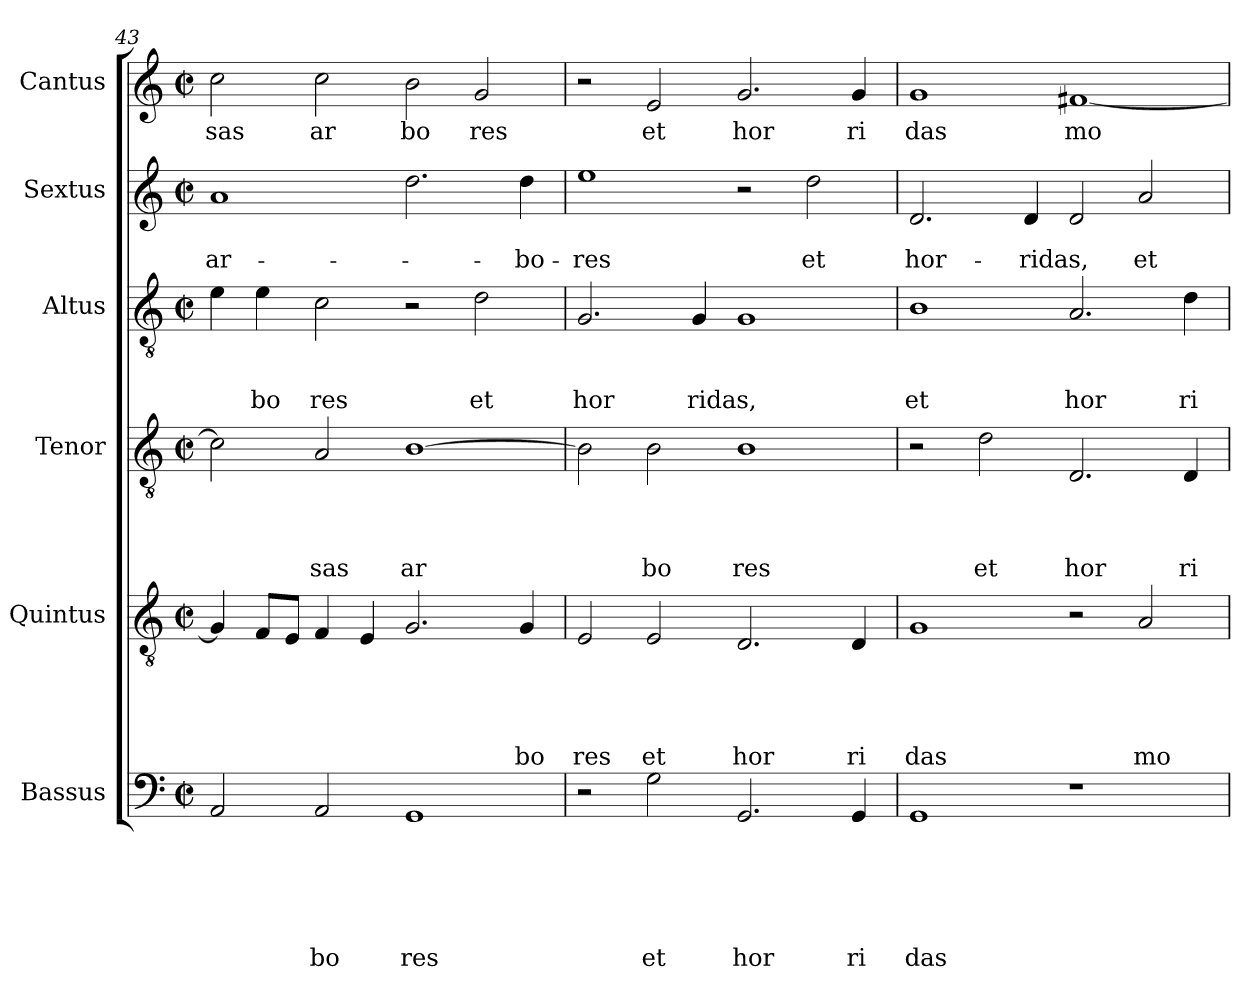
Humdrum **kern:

**kern	**text	**text	**text	**text	**text	**text	**kern	**text	**text	**text	**text	**text	**kern	**text	**text	**text	**text	**kern	**text	**text	**text	**kern	**text	**text	**kern	**text
*part6	*part6	*part6	*part6	*part6	*part6	*part6	*part5	*part5	*part5	*part5	*part5	*part5	*part4	*part4	*part4	*part4	*part4	*part3	*part3	*part3	*part3	*part2	*part2	*part2	*part1	*part1
*staff6	*staff6	*staff6	*staff6	*staff6	*staff6	*staff6	*staff5	*staff5	*staff5	*staff5	*staff5	*staff5	*staff4	*staff4	*staff4	*staff4	*staff4	*staff3	*staff3	*staff3	*staff3	*staff2	*staff2	*staff2	*staff1	*staff1
*I"Bassus	*	*	*	*	*	*	*I"Quintus	*	*	*	*	*	*I"Tenor	*	*	*	*	*I"Altus	*	*	*	*I"Sextus	*	*	*I"Cantus	*
!!LO:LB:g=z
*clefF4	*	*	*	*	*	*	*clefGv2	*	*	*	*	*	*clefGv2	*	*	*	*	*clefGv2	*	*	*	*clefG2	*	*	*clefG2	*
*k[]	*	*	*	*	*	*	*k[]	*	*	*	*	*	*k[]	*	*	*	*	*k[]	*	*	*	*k[]	*	*	*k[]	*
*C:	*	*	*	*	*	*	*C:	*	*	*	*	*	*C:	*	*	*	*	*C:	*	*	*	*C:	*	*	*C:	*
*M2/2	*	*	*	*	*	*	*M2/2	*	*	*	*	*	*M2/2	*	*	*	*	*M2/2	*	*	*	*M2/2	*	*	*M2/2	*
*met(c|)	*	*	*	*	*	*	*met(c|)	*	*	*	*	*	*met(c|)	*	*	*	*	*met(c|)	*	*	*	*met(c|)	*	*	*met(c|)	*
=43	=43	=43	=43	=43	=43	=43	=43	=43	=43	=43	=43	=43	=43	=43	=43	=43	=43	=43	=43	=43	=43	=43	=43	=43	=43	=43
!	!	!	!	!	!	!	!	!	!	!	!	!	!	!	!	!	!	!	!	!	!	!	!	!LO:LY:b	!	!LO:LY:b
2AA/	.	.	.	.	.	.	4G/]	.	.	.	.	.	2c\]	.	.	.	.	4e\	.	.	.	1a	.	ar-	2cc\	sas
!	!	!	!	!	!	!	!	!	!	!	!	!	!	!	!	!	!	!	!	!	!LO:LY:b	!	!	!	!	!
.	.	.	.	.	.	.	8F/L	.	.	.	.	.	.	.	.	.	.	4e\	.	.	-bo	.	.	.	.	.
.	.	.	.	.	.	.	8E/J	.	.	.	.	.	.	.	.	.	.	.	.	.	.	.	.	.	.	.
!	!	!	!	!	!	!LO:LY:b	!	!	!	!	!	!	!	!	!	!	!LO:LY:b	!	!	!	!LO:LY:b	!	!	!	!	!LO:LY:b
2AA/	.	.	.	.	.	bo	4F/	.	.	.	.	.	2A/	.	.	.	sas	2c\	.	.	res	.	.	.	2cc\	ar
.	.	.	.	.	.	.	4E/	.	.	.	.	.	.	.	.	.	.	.	.	.	.	.	.	.	.	.
!	!	!	!	!	!	!LO:LY:b	!	!	!	!	!	!	!	!	!	!	!LO:LY:b	!	!	!	!	!	!	!	!	!LO:LY:b
1GG	.	.	.	.	.	res	2.G/	.	.	.	.	.	[>1B	.	.	.	ar	2r	.	.	.	2.dd\	.	.	2b\	bo
!	!	!	!	!	!	!	!	!	!	!	!	!	!	!	!	!	!	!	!	!	!LO:LY:b	!	!	!	!	!LO:LY:b
.	.	.	.	.	.	.	.	.	.	.	.	.	.	.	.	.	.	2d\	.	.	et	.	.	.	2g/	res
!	!	!	!	!	!	!	!	!	!	!	!	!LO:LY:b	!	!	!	!	!	!	!	!	!	!	!	!LO:LY:b	!	!
.	.	.	.	.	.	.	4G/	.	.	.	.	bo	.	.	.	.	.	.	.	.	.	4dd\	.	-bo-	.	.
=44	=44	=44	=44	=44	=44	=44	=44	=44	=44	=44	=44	=44	=44	=44	=44	=44	=44	=44	=44	=44	=44	=44	=44	=44	=44	=44
!	!	!	!	!	!	!	!	!	!	!	!	!LO:LY:b	!	!	!	!	!	!	!	!	!LO:LY:b	!	!	!LO:LY:b	!	!
2r	.	.	.	.	.	.	2E/	.	.	.	.	res	2B\]	.	.	.	.	2.G/	.	.	hor	1ee	.	-res	2r	.
!	!	!	!	!	!	!LO:LY:b	!	!	!	!	!	!LO:LY:b	!	!	!	!	!LO:LY:b	!	!	!	!	!	!	!	!	!LO:LY:b
2G\	.	.	.	.	.	et	2E/	.	.	.	.	et	2B\	.	.	.	bo	.	.	.	.	.	.	.	2e/	et
!	!	!	!	!	!	!	!	!	!	!	!	!	!	!	!	!	!	!	!	!	!LO:LY:b	!	!	!	!	!
.	.	.	.	.	.	.	.	.	.	.	.	.	.	.	.	.	.	4G/	.	.	ridas,	.	.	.	.	.
!	!	!	!	!	!	!LO:LY:b	!	!	!	!	!	!LO:LY:b	!	!	!	!	!LO:LY:b	!	!	!	!	!	!	!	!	!LO:LY:b
2.GG/	.	.	.	.	.	hor	2.D/	.	.	.	.	hor	1B	.	.	.	res	1G	.	.	.	2r	.	.	2.g/	hor
!	!	!	!	!	!	!	!	!	!	!	!	!	!	!	!	!	!	!	!	!	!	!	!	!LO:LY:b	!	!
.	.	.	.	.	.	.	.	.	.	.	.	.	.	.	.	.	.	.	.	.	.	2dd\	.	et	.	.
!	!	!	!	!	!	!LO:LY:b	!	!	!	!	!	!LO:LY:b	!	!	!	!	!	!	!	!	!	!	!	!	!	!LO:LY:b
4GG/	.	.	.	.	.	ri	4D/	.	.	.	.	ri	.	.	.	.	.	.	.	.	.	.	.	.	4g/	ri
=45	=45	=45	=45	=45	=45	=45	=45	=45	=45	=45	=45	=45	=45	=45	=45	=45	=45	=45	=45	=45	=45	=45	=45	=45	=45	=45
!	!	!	!	!	!	!LO:LY:b	!	!	!	!	!	!LO:LY:b	!	!	!	!	!	!	!	!	!LO:LY:b	!	!	!LO:LY:b	!	!LO:LY:b
1GG	.	.	.	.	.	das	1G	.	.	.	.	das	2r	.	.	.	.	1B	.	.	et	2.d/	.	hor-	1g	das
!	!	!	!	!	!	!	!	!	!	!	!	!	!	!	!	!	!LO:LY:b	!	!	!	!	!	!	!	!	!
.	.	.	.	.	.	.	.	.	.	.	.	.	2d\	.	.	.	et	.	.	.	.	.	.	.	.	.
!	!	!	!	!	!	!	!	!	!	!	!	!	!	!	!	!	!	!	!	!	!	!	!	!LO:LY:b	!	!
.	.	.	.	.	.	.	.	.	.	.	.	.	.	.	.	.	.	.	.	.	.	4d/	.	-ridas,	.	.
!	!	!	!	!	!	!	!	!	!	!	!	!	!	!	!	!	!LO:LY:b	!	!	!	!LO:LY:b	!	!	!	!	!LO:LY:b
1r	.	.	.	.	.	.	2r	.	.	.	.	.	2.D/	.	.	.	hor	2.A/	.	.	hor	2d/	.	.	[<1f#X	mo
!	!	!	!	!	!	!	!	!	!	!	!	!LO:LY:b	!	!	!	!	!	!	!	!	!	!	!	!LO:LY:b	!	!
.	.	.	.	.	.	.	2A/	.	.	.	.	mo	.	.	.	.	.	.	.	.	.	2a/	.	et	.	.
!	!	!	!	!	!	!	!	!	!	!	!	!	!	!	!	!	!LO:LY:b	!	!	!	!LO:LY:b	!	!	!	!	!
.	.	.	.	.	.	.	.	.	.	.	.	.	4D/	.	.	.	ri	4d\	.	.	ri	.	.	.	.	.
=	=	=	=	=	=	=	=	=	=	=	=	=	=	=	=	=	=	=	=	=	=	=	=	=	=	=
*-	*-	*-	*-	*-	*-	*-	*-	*-	*-	*-	*-	*-	*-	*-	*-	*-	*-	*-	*-	*-	*-	*-	*-	*-	*-	*-
